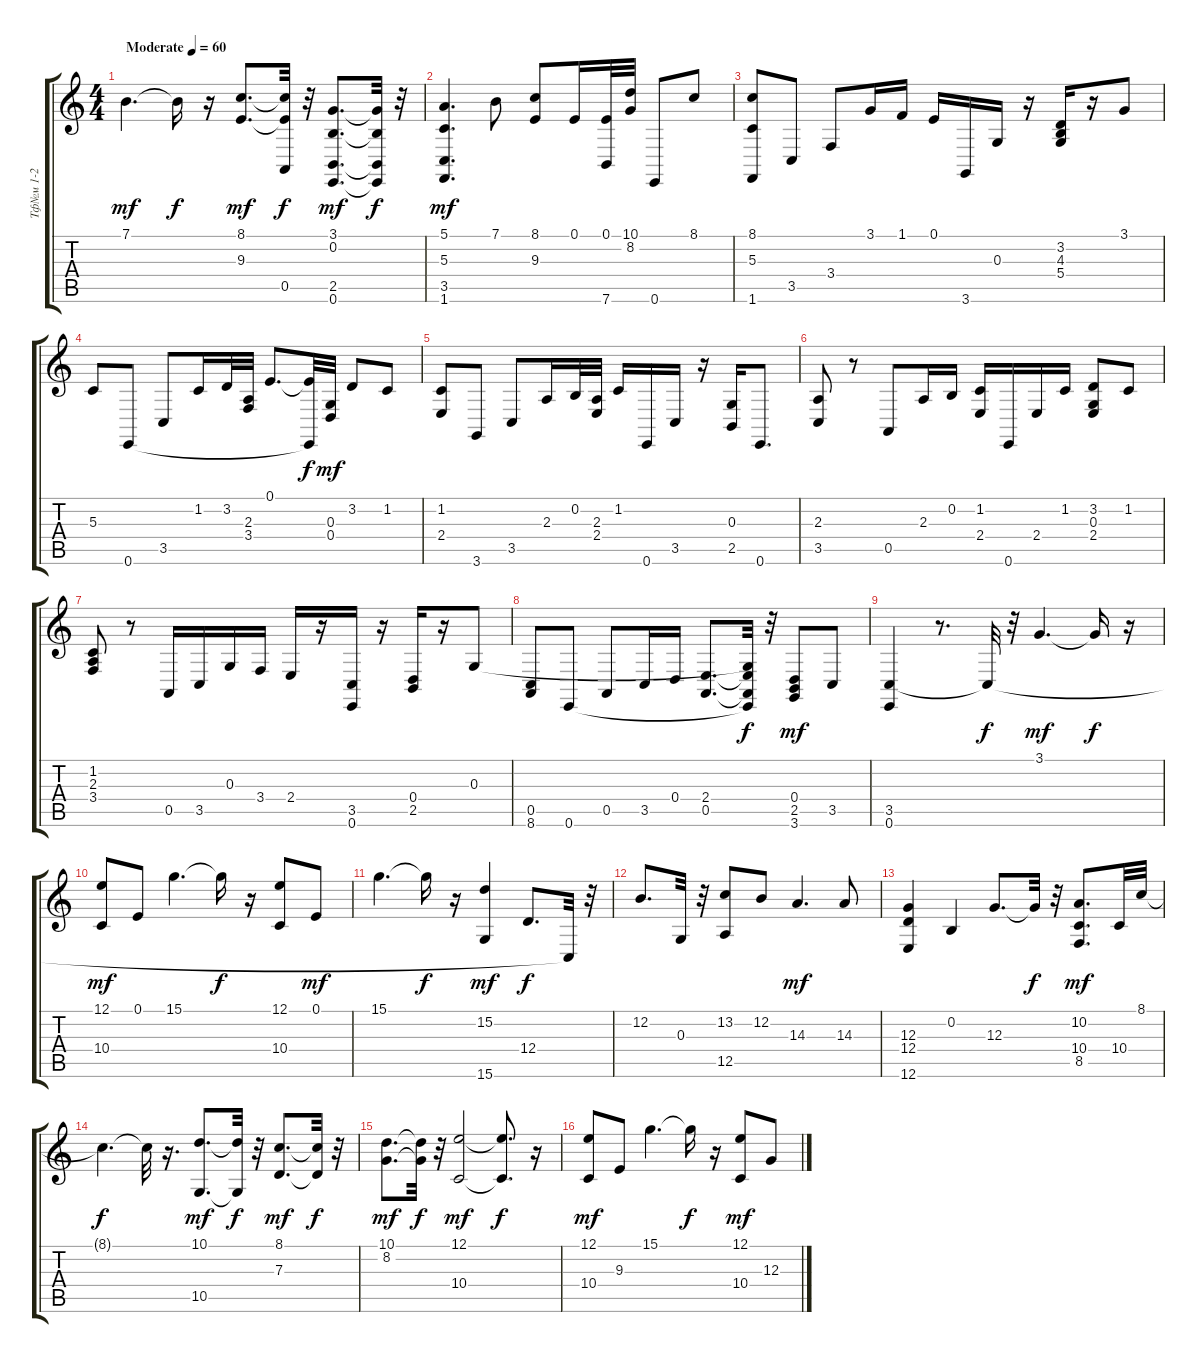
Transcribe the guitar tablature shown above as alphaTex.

\track ("Тф№м 1-2" "Тф№м 1-2") {instrument acousticgrandpiano}
\staff {score tabs}
\tuning (E4 B3 G3 D3 A2 E2) {hide}
\ts (4 4)
\tempo (60 "Moderate")
\clef g2
\ks c
7.1.4{d dy mf instrument acousticgrandpiano} 7.1{t}.16{dy f} r.16 (8.1 9.3).8{d dy mf} (8.1{t} 9.3{t} 0.5).32{dy f} r.32 (3.1 0.2 2.5 0.6).8{d dy mf} (3.1{t} 0.2{t} 2.5{t} 0.6{t}).32{dy f} r.32 |
(5.1 5.3 3.5 1.6).4{d dy mf} 7.1.8 (8.1 9.3).8 0.1.16 (0.1 7.6).32 (10.1 8.2).32 0.6.8 8.1.8 |
(8.1 5.3 1.6).8 3.5.8 3.4.8 3.1.16 1.1.16 0.1.16 3.6.16 0.3.16 r.16 (3.2 4.3 5.4).16 r.16 3.1.8 |
5.3.8 0.6.8 3.5.8 1.2.16 3.2.32 (2.3 3.4).32 0.1.8{d} (0.1{t} 0.6{t}).32{dy f} (0.3 0.4).32{dy mf} 3.2.8 1.2.8 |
(1.2 2.4).8 3.6.8 3.5.8 2.3.16 0.2.32 (2.3 2.4).32 1.2.16 0.6.16 3.5.16 r.16 (0.3 2.5).16 0.6.8{d} |
(2.3 3.5).8 r.8 0.5.8 2.3.16 0.2.16 (1.2 2.4).16 0.6.16 2.4.16 1.2.16 (3.2 0.3 2.4).8 1.2.8 |
(1.2 2.3 3.4).8 r.8 0.5.16 3.5.16 0.3.16 3.4.16 2.4.16 r.16 (3.5 0.6).16 r.16 (0.4 2.5).16 r.16 0.3.8 |
(0.5 8.6).8 0.6.8 0.5.8 3.5.16 0.4.16 (2.4 0.5).8{d} (0.3{t} 2.4{t} 0.5{t} 0.6{t}).32{dy f} r.32 (0.4 2.5 3.6).8{dy mf} 3.5.8 |
(3.5 0.6).4 r.8{d} 3.5{t}.32{dy f} r.32 3.1.4{d dy mf} 3.1{t}.16{dy f} r.16 |
(12.1 10.4).8{dy mf} 0.1.8 15.1.4{d} 15.1{t}.16{dy f} r.16 (12.1 10.4).8 0.1.8{dy mf} |
15.1.4{d} 15.1{t}.16{dy f} r.16 (15.2 15.6).4{dy mf} 12.4.8{d dy f} 3.5{t}.32 r.32 |
12.2.8{d} 0.3.32 r.32 (13.2 12.5).8 12.2.8 14.3.4{d dy mf} 14.3.8 |
(12.3 12.4 12.6).4 0.2.4 12.3.8{d} 12.3{t}.32{dy f} r.32 (10.2 10.4 8.5).8{d dy mf} 10.4.32 8.1.32 |
8.1{t}.4{d dy f} 8.1{t}.32 r.16{d} (10.1 10.5).8{d dy mf} (10.1{t} 10.5{t}).32{dy f} r.32 (8.1 7.3).8{d dy mf} (8.1{t} 7.3{t}).32{dy f} r.32 |
(10.1 8.2).8{d dy mf} (10.1{t} 8.2{t}).32{dy f} r.32 (12.1 10.4).2{dy mf} (12.1{t} 10.4{t}).8{d dy f} r.16 |
(12.1 10.4).8{dy mf} 9.3.8 15.1.4{d} 15.1{t}.16{dy f} r.16 (12.1 10.4).8{dy mf} 12.3.8
